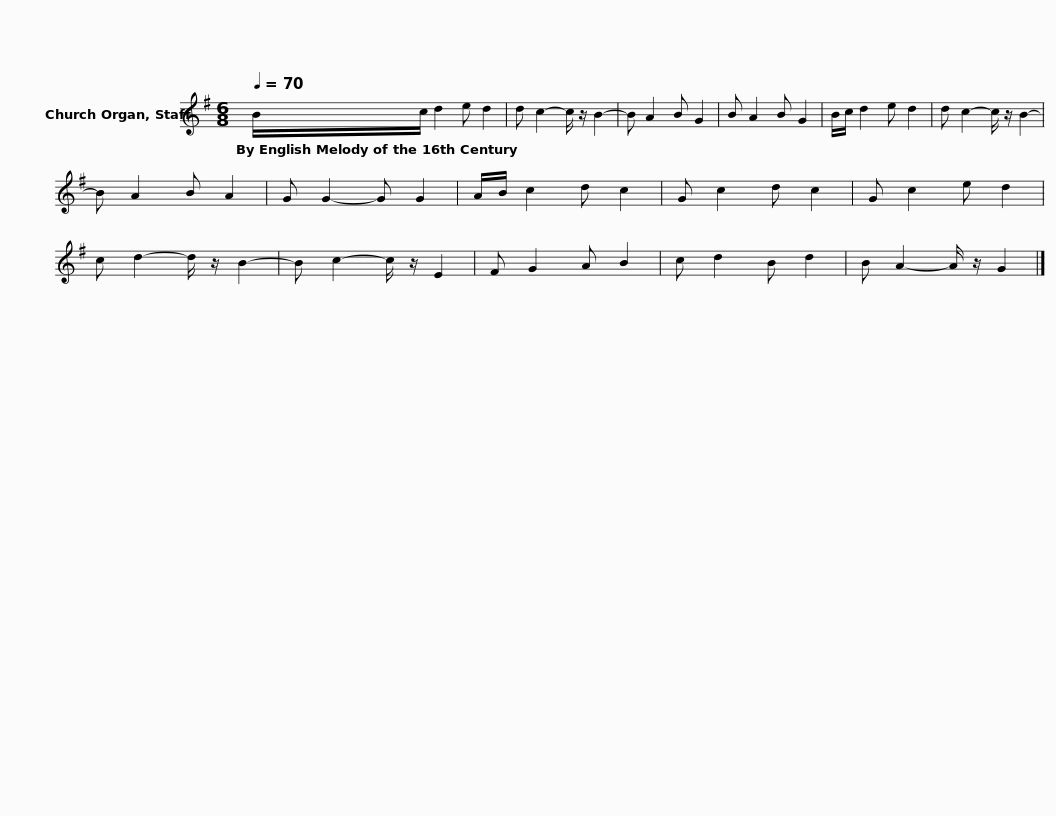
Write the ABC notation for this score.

X:1
L:1/8
Q:1/4=70
M:6/8
I:linebreak $
K:G
V:1 treble
V:1
 B/c/ d2 e d2 | d c2- c/ z/ B2- | B A2 B G2 | B A2 B G2 | B/c/ d2 e d2 | %5
 d c2- c/ z/ B2- | B A2 B A2 |$ G G2- G G2 | A/B/ c2 d c2 | G c2 d c2 | %10
 G c2 e d2 | c d2- d/ z/ B2- | B c2- c/ z/ E2 | F G2 A B2 | c d2 B d2 | %15
 B A2- A/ z/ G2 |] %16
